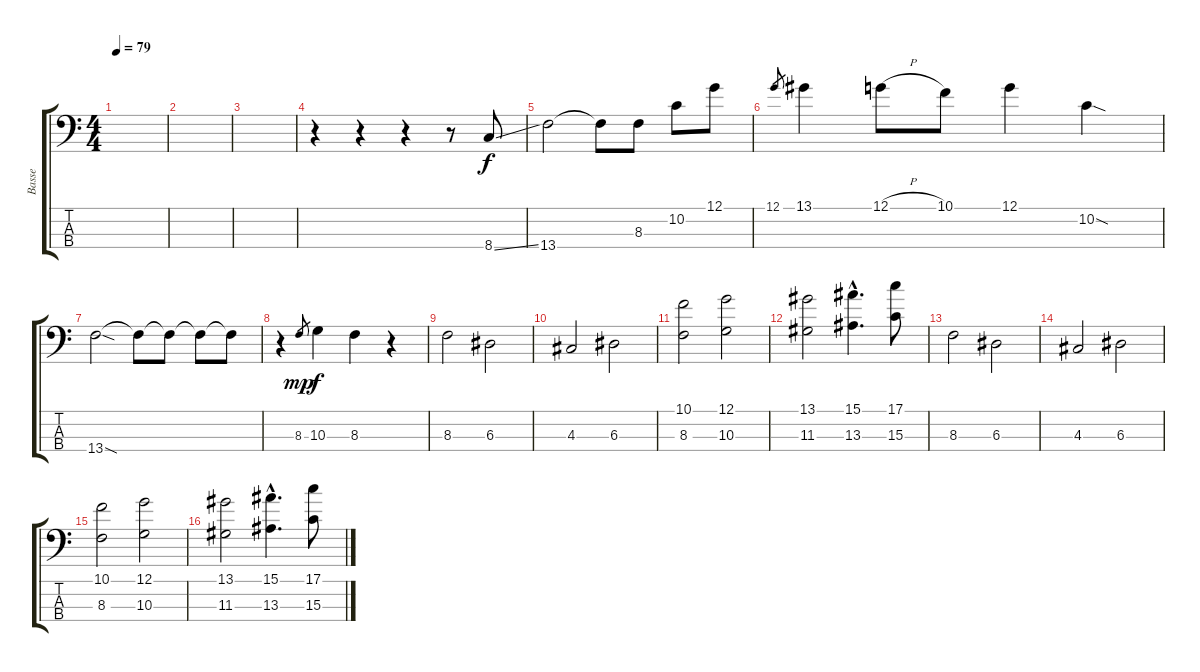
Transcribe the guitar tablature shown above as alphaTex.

\track ("Basse" "Basse") {instrument electricbassfinger}
\staff {score tabs}
\tuning (G2 D2 A1 E1) {hide}
\ts (4 4)
\tempo 79
\clef f4
\ks c
|
|
|
r.4 r.4 r.4 r.8 8.4{ss}.8 |
13.4.2 13.4{t}.8 8.3.8 10.2.8 12.1.8 |
12.1.8{gr} 13.1.4 12.1{h}.8 10.1.8 12.1.4 10.2{sod}.4 |
13.4{sod}.2 13.4{t}.8 13.4{t}.8 13.4{t}.8 13.4{t}.8 |
r.4 8.3.8{gr dy mp} 10.3.4{dy f} 8.3.4 r.4 |
8.3.2 6.3.2 |
4.3.2 6.3.2 |
(10.1 8.3).2 (12.1 10.3).2 |
(13.1 11.3).2 (15.1{hac} 13.3{hac}).4{d} (17.1 15.3).8 |
8.3.2 6.3.2 |
4.3.2 6.3.2 |
(10.1 8.3).2 (12.1 10.3).2 |
(13.1 11.3).2 (15.1{hac} 13.3{hac}).4{d} (17.1 15.3).8
